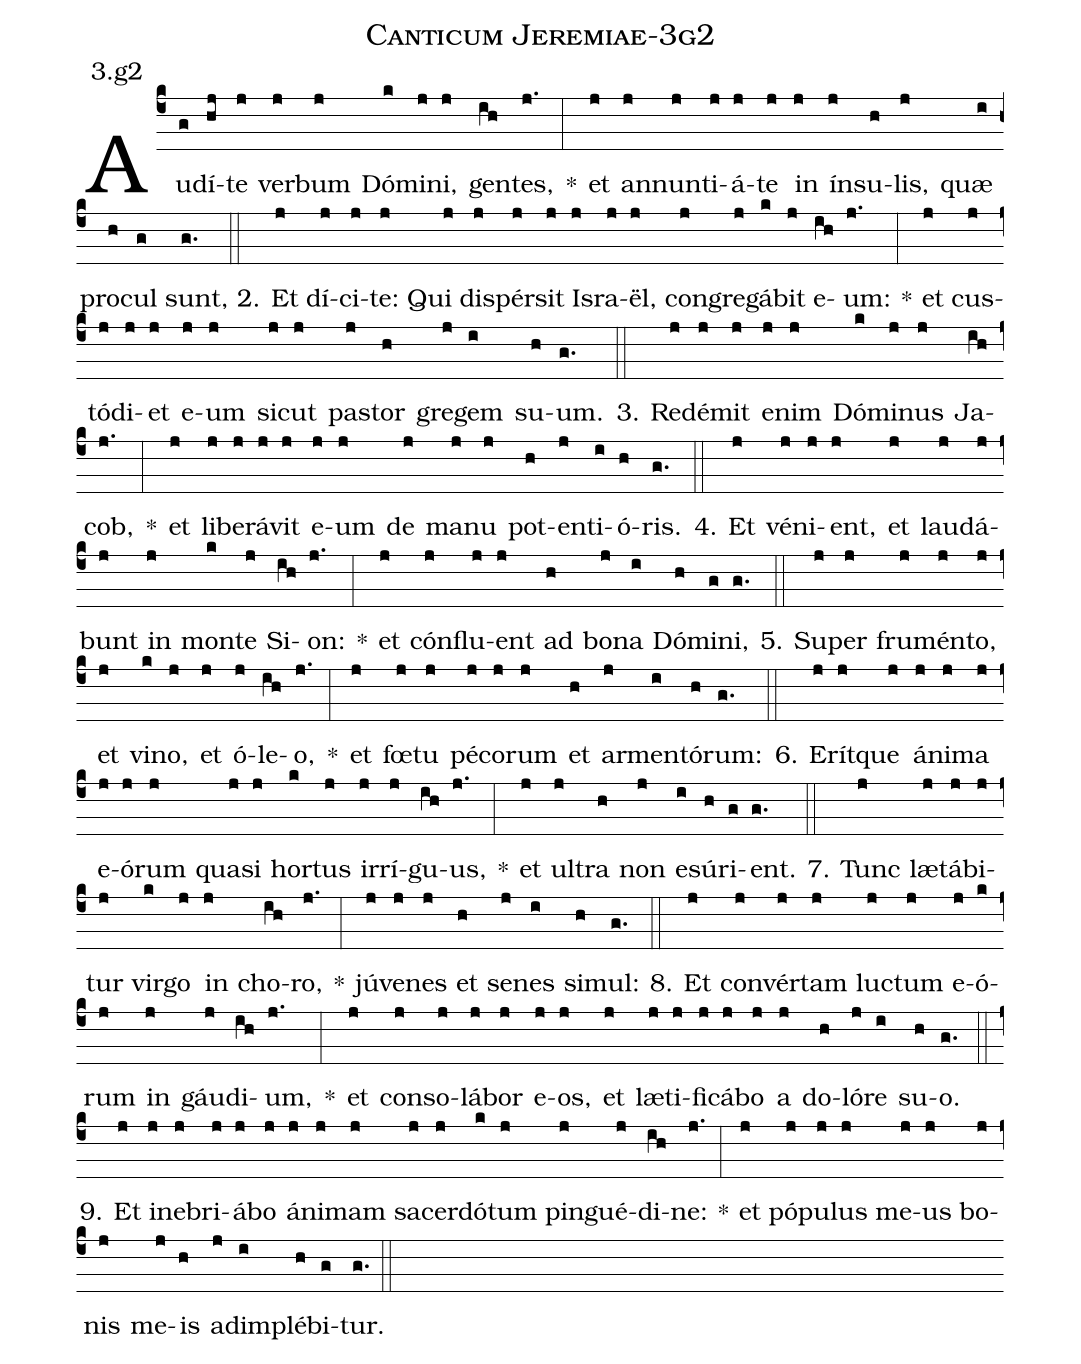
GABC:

name: Canticum Jeremiae-3g2;
annotation: 3.g2;
%%
(c4)Au(g)dí(hj)te(j) ver(j)bum(j) Dó(k)mi(j)ni,(j) gen(ih)tes,(j.) *(:) et(j) an(j)nun(j)ti(j)á(j)te(j) in(j) ín(j)su(h)lis,(j) quæ(i) pro(h)cul(g) sunt,(g.) (::)
2. Et(j) dí(j)ci(j)te:(j) Qui(j) di(j)spér(j)sit(j) Is(j)ra(j)ël,(j) con(j)gre(j)gá(k)bit(j) e(ih)um:(j.) *(:) et(j) cus(j)tó(j)di(j)et(j) e(j)um(j) sic(j)ut(j) pas(j)tor(h) gre(j)gem(i) su(h)um.(g.) (::)
3. Red(j)é(j)mit(j) e(j)nim(j) Dó(k)mi(j)nus(j) Ja(ih)cob,(j.) *(:) et(j) li(j)be(j)rá(j)vit(j) e(j)um(j) de(j) ma(j)nu(j) pot(h)en(j)ti(i)ó(h)ris.(g.) (::)
4. Et(j) vé(j)ni(j)ent,(j) et(j) lau(j)dá(j)bunt(j) in(j) mon(k)te(j) Si(ih)on:(j.) *(:) et(j) cón(j)flu(j)ent(j) ad(h) bo(j)na(i) Dó(h)mi(g)ni,(g.) (::)
5. Su(j)per(j) fru(j)mén(j)to,(j) et(j) vi(k)no,(j) et(j) ó(j)le(ih)o,(j.) *(:) et(j) fœ(j)tu(j) pé(j)co(j)rum(j) et(h) ar(j)men(i)tó(h)rum:(g.) (::)
6. E(j)rít(j)que(j) á(j)ni(j)ma(j) e(j)ó(j)rum(j) qua(j)si(j) hor(k)tus(j) ir(j)rí(j)gu(ih)us,(j.) *(:) et(j) ul(j)tra(h) non(j) e(i)sú(h)ri(g)ent.(g.) (::)
7. Tunc(j) læ(j)tá(j)bi(j)tur(j) vir(k)go(j) in(j) cho(ih)ro,(j.) *(:) jú(j)ve(j)nes(j) et(h) se(j)nes(i) si(h)mul:(g.) (::)
8. Et(j) con(j)vér(j)tam(j) luc(j)tum(j) e(j)ó(k)rum(j) in(j) gáu(j)di(ih)um,(j.) *(:) et(j) con(j)so(j)lá(j)bor(j) e(j)os,(j) et(j) læ(j)ti(j)fi(j)cá(j)bo(j) a(j) do(h)ló(j)re(i) su(h)o.(g.) (::)
9. Et(j) in(j)e(j)bri(j)á(j)bo(j) á(j)ni(j)mam(j) sa(j)cer(j)dó(k)tum(j) pin(j)gué(j)di(ih)ne:(j.) *(:) et(j) pó(j)pu(j)lus(j) me(j)us(j) bo(j)nis(j) me(j)is(h) ad(j)im(i)plé(h)bi(g)tur.(g.) (::)
